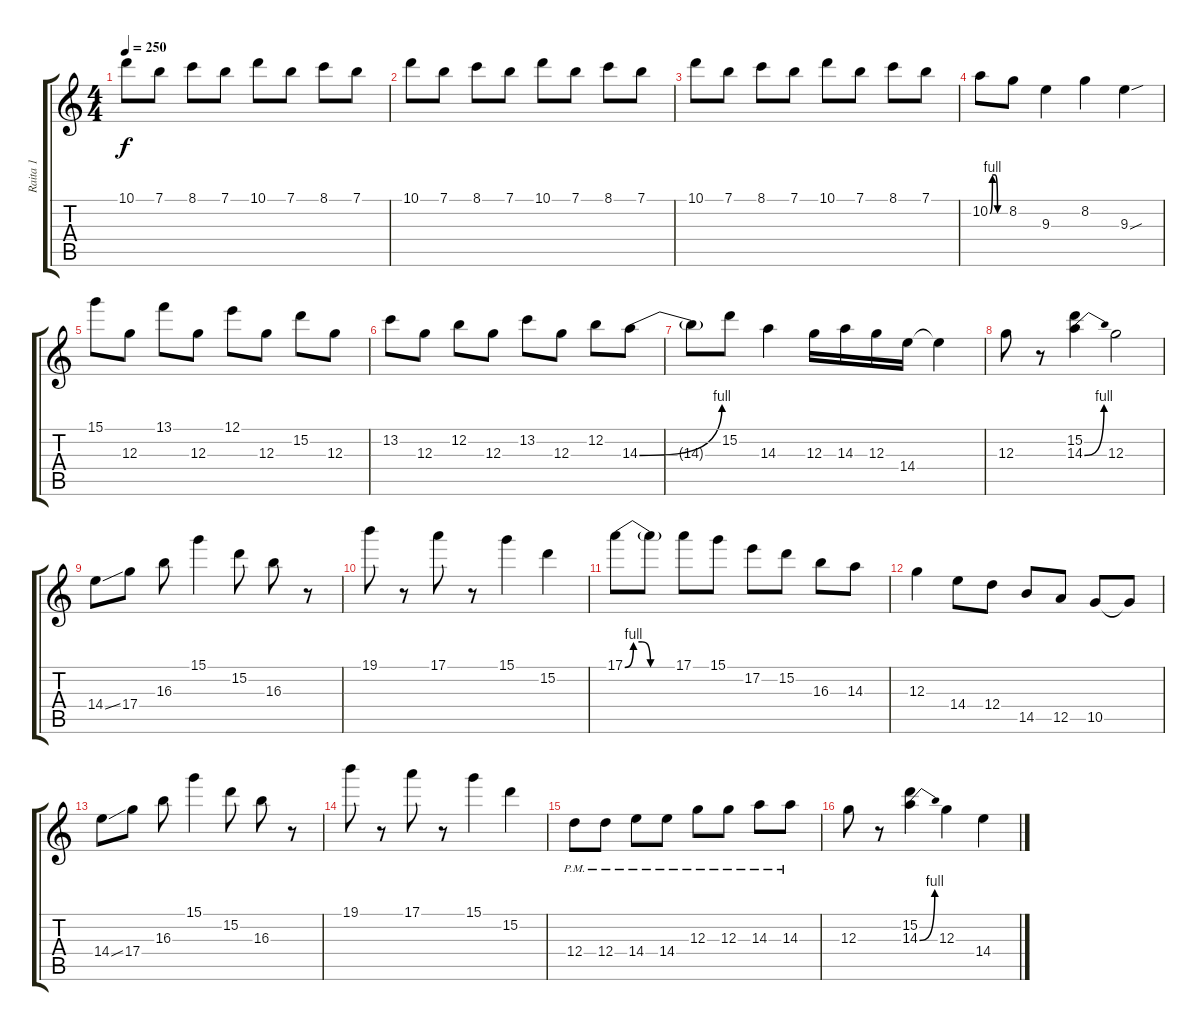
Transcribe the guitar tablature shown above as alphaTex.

\track ("Raita 1" "Raita 1") {instrument electricguitarclean}
\staff {score tabs}
\tuning (E4 B3 G3 D3 A2 E2) {hide}
\ts (4 4)
\tempo 250
\clef g2
\ks c
10.1.8{dy f} 7.1.8 8.1.8 7.1.8 10.1.8 7.1.8 8.1.8 7.1.8 |
10.1.8 7.1.8 8.1.8 7.1.8 10.1.8 7.1.8 8.1.8 7.1.8 |
10.1.8 7.1.8 8.1.8 7.1.8 10.1.8 7.1.8 8.1.8 7.1.8 |
10.2{be (custom 0 0 10 4 20 4 30 0 60 0)}.8 8.2.8 9.3.4 8.2.4 9.3{sou}.4 |
15.1.8 12.3.8 13.1.8 12.3.8 12.1.8 12.3.8 15.2.8 12.3.8 |
13.2.8 12.3.8 12.2.8 12.3.8 13.2.8 12.3.8 12.2.8 14.3{be (bend 0 0 60 4)}.8 |
14.3{t}.8 15.2.8 14.3.4 12.3.16 14.3.16 12.3.16 14.4.16 14.4{t}.4 |
12.3.8 r.8 (15.2 14.3{be (bend 0 0 60 4)}).4 12.3.2 |
14.4{ss}.8 17.4.8 16.3.8 15.1.4 15.2.8 16.3.8 r.8 |
19.1.8 r.8 17.1.8 r.8 15.1.4 15.2.4 |
17.1{be (custom 0 0 10 4 20 4 30 0 60 0)}.8 17.1{t}.8 17.1.8 15.1.8 17.2.8 15.2.8 16.3.8 14.3.8 |
12.3.4 14.4.8 12.4.8 14.5.8 12.5.8 10.5.8 10.5{t}.8 |
14.4{ss}.8 17.4.8 16.3.8 15.1.4 15.2.8 16.3.8 r.8 |
19.1.8 r.8 17.1.8 r.8 15.1.4 15.2.4 |
12.4{pm}.8 12.4{pm}.8 14.4{pm}.8 14.4{pm}.8 12.3{pm}.8 12.3{pm}.8 14.3{pm}.8 14.3{pm}.8 |
12.3.8 r.8 (15.2 14.3{be (bend 0 0 60 4)}).4 12.3.4 14.4.4
